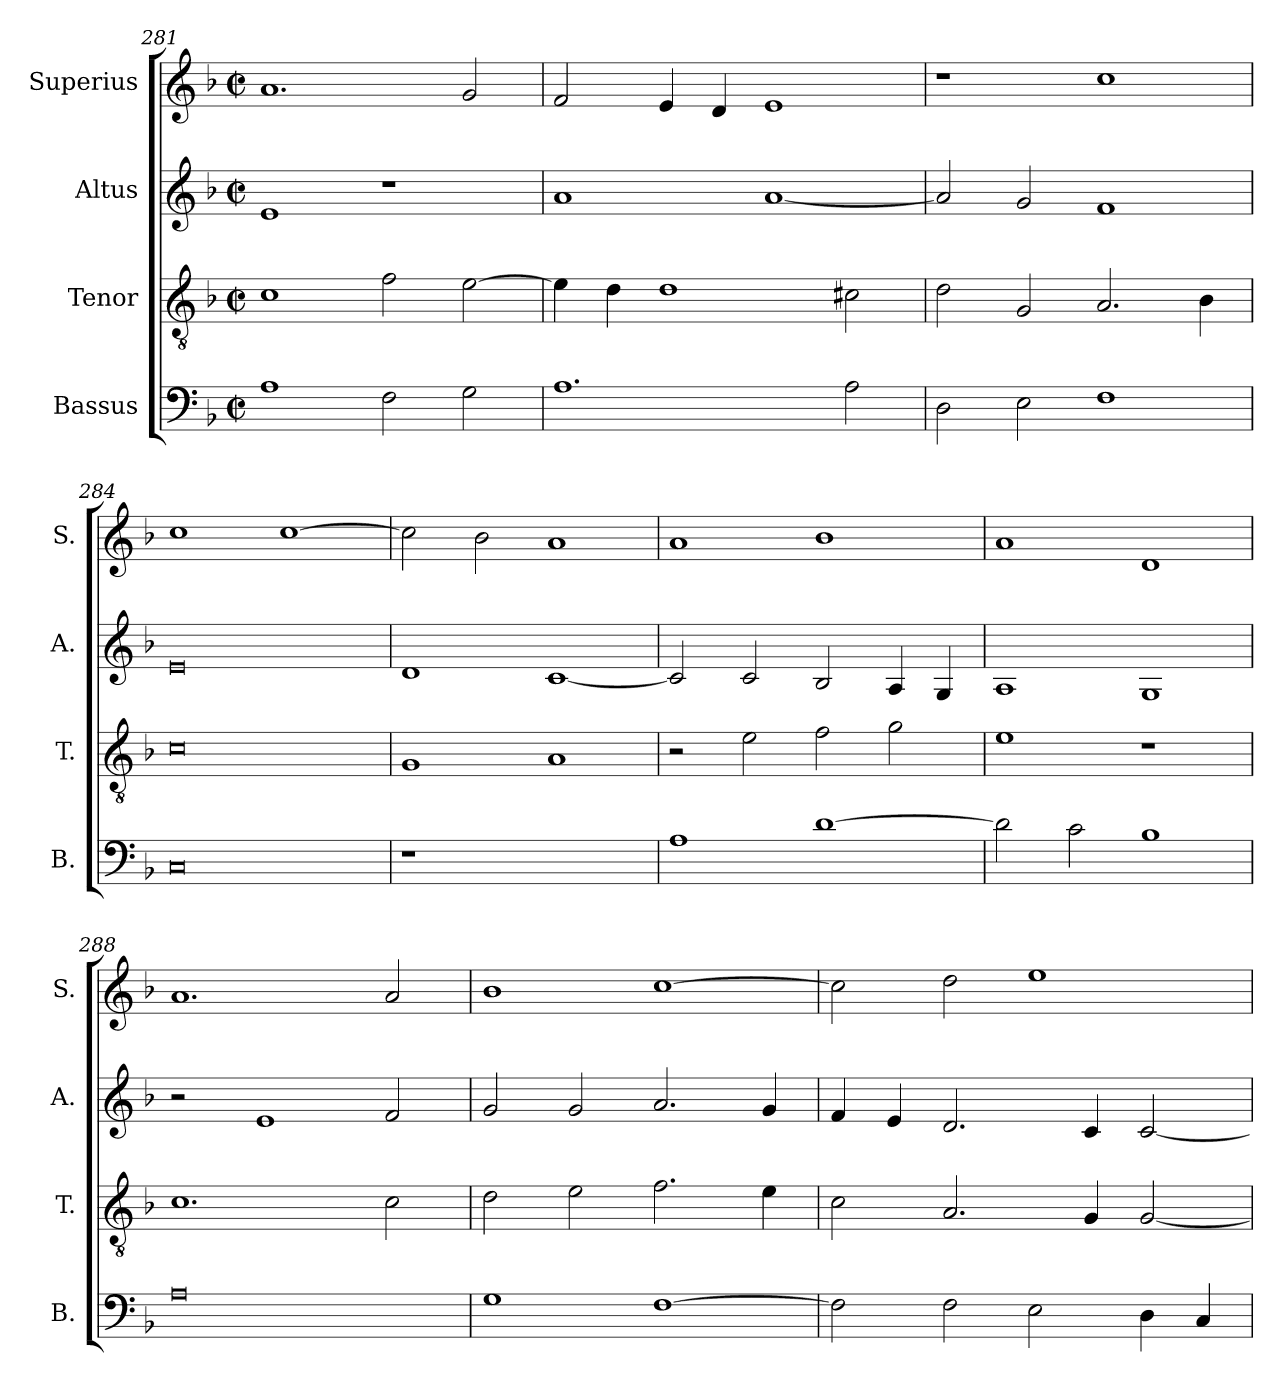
**kern	**kern	**kern	**kern
*part4	*part3	*part2	*part1
*staff4	*staff3	*staff2	*staff1
*I"Bassus	*I"Tenor	*I"Altus	*I"Superius
*I'B.	*I'T.	*I'A.	*I'S.
*clefF4	*clefGv2	*clefG2	*clefG2
*	*ITrd7c12	*	*
*k[b-]	*k[b-]	*k[b-]	*k[b-]
*F:	*F:	*F:	*F:
*M2/2	*M2/2	*M2/2	*M2/2
*met(c|)	*met(c|)	*met(c|)	*met(c|)
=281	=281	=281	=281
1Ai	1Ci	1ei	1.ai
2Fi\	2Fi\	1r	.
2Gi\	[>2Ei\	.	2gi/
=282	=282	=282	=282
1.Ai	4Ei\]	1ai	2fi/
.	4Di\	.	.
.	1Di	.	4ei/
.	.	.	4di/
.	.	[<1ai	1ei
2Ai\	2C#Xi\	.	.
!!LO:LB:g=z
=283	=283	=283	=283
2Di\	2Di\	2ai/]	1r
2Ei\	2GGi/	2gi/	.
1Fi	2.AAi/	1fi	1cci
.	4BB-i\	.	.
=284	=284	=284	=284
0Ci	0Ci	0ei	1cci
.	.	.	[>1cci
=285	=285	=285	=285
!LO:N:vis=1	!	!	!
1r	1GGi	1di	2cci\]
.	.	.	2b-i\
1ryy	1AAi	[<1ci	1ai
=286	=286	=286	=286
1Ai	2r	2ci/]	1ai
.	2Ei\	2ci/	.
[>1di	2Fi\	2B-i/	1b-i
.	2Gi\	4Ai/	.
.	.	4Gi/	.
=287	=287	=287	=287
2di\]	1Ei	1Ai	1ai
2ci\	.	.	.
1B-i	1r	1Gi	1di
!!LO:PB:g=z
=288	=288	=288	=288
0Ai	1.Ci	2r	1.ai
.	.	1ei	.
.	2Ci\	2fi/	2ai/
=289	=289	=289	=289
1Gi	2Di\	2gi/	1b-i
.	2Ei\	2gi/	.
[>1Fi	2.Fi\	2.ai/	[>1cci
.	4Ei\	4gi/	.
=290	=290	=290	=290
2Fi\]	2Ci\	4fi/	2cci\]
.	.	4ei/	.
2Fi\	2.AAi/	2.di/	2ddi\
2Ei\	.	.	1eei
.	4GGi/	4ci/	.
4Di\	[<2GGi/	[<2ci/	.
4Ci/	.	.	.
=	=	=	=
*-	*-	*-	*-
